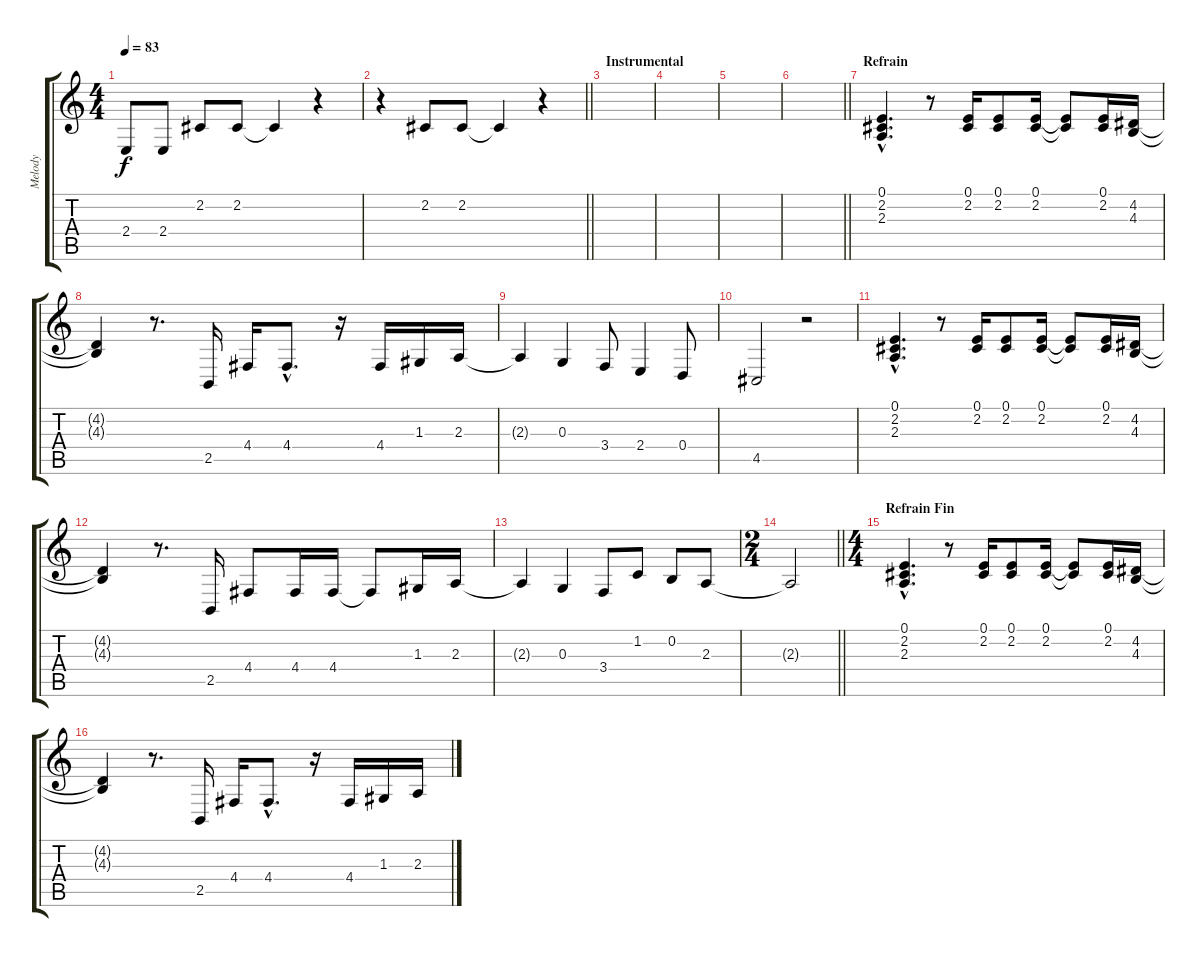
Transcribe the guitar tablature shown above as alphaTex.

\track ("Melody" "Melody") {instrument tenorsax}
\staff {score tabs}
\tuning (E4 B3 G3 D3 A2 E2) {hide}
\ts (4 4)
\tempo 83
\clef g2
\ks c
2.4.8{dy f} 2.4.8 2.2.8 2.2.8 2.2{t}.4 r.4 |
\barLineRight lightlight
r.4 2.2.8 2.2.8 2.2{t}.4 r.4 |
\section ("" "Instrumental")
|
|
|
\barLineRight lightlight
|
\section ("" "Refrain")
(0.1{hac} 2.2{hac} 2.3{hac}).4{d} r.8 (0.1 2.2).16 (0.1 2.2).8 (0.1 2.2).16 (0.1{t} 2.2{t}).8 (0.1 2.2).16 (4.2 4.3).16 |
(4.2{t} 4.3{t}).4 r.8{d} 2.5.16 4.4.16 4.4{hac}.8{d} r.16 4.4.16 1.3.16 2.3.16 |
2.3{t}.4 0.3.4 3.4.8 2.4.4 0.4.8 |
4.5.2 r.2 |
(0.1{hac} 2.2{hac} 2.3{hac}).4{d} r.8 (0.1 2.2).16 (0.1 2.2).8 (0.1 2.2).16 (0.1{t} 2.2{t}).8 (0.1 2.2).16 (4.2 4.3).16 |
(4.2{t} 4.3{t}).4 r.8{d} 2.5.16 4.4.8 4.4.16 4.4.16 4.4{t}.8 1.3.16 2.3.16 |
2.3{t}.4 0.3.4 3.4.8 1.2.8 0.2.8 2.3.8 |
\ts (2 4)
\barLineRight lightlight
2.3{t}.2 |
\ts (4 4)
\section ("" "Refrain Fin")
(0.1{hac} 2.2{hac} 2.3{hac}).4{d} r.8 (0.1 2.2).16 (0.1 2.2).8 (0.1 2.2).16 (0.1{t} 2.2{t}).8 (0.1 2.2).16 (4.2 4.3).16 |
(4.2{t} 4.3{t}).4 r.8{d} 2.5.16 4.4.16 4.4{hac}.8{d} r.16 4.4.16 1.3.16 2.3.16
